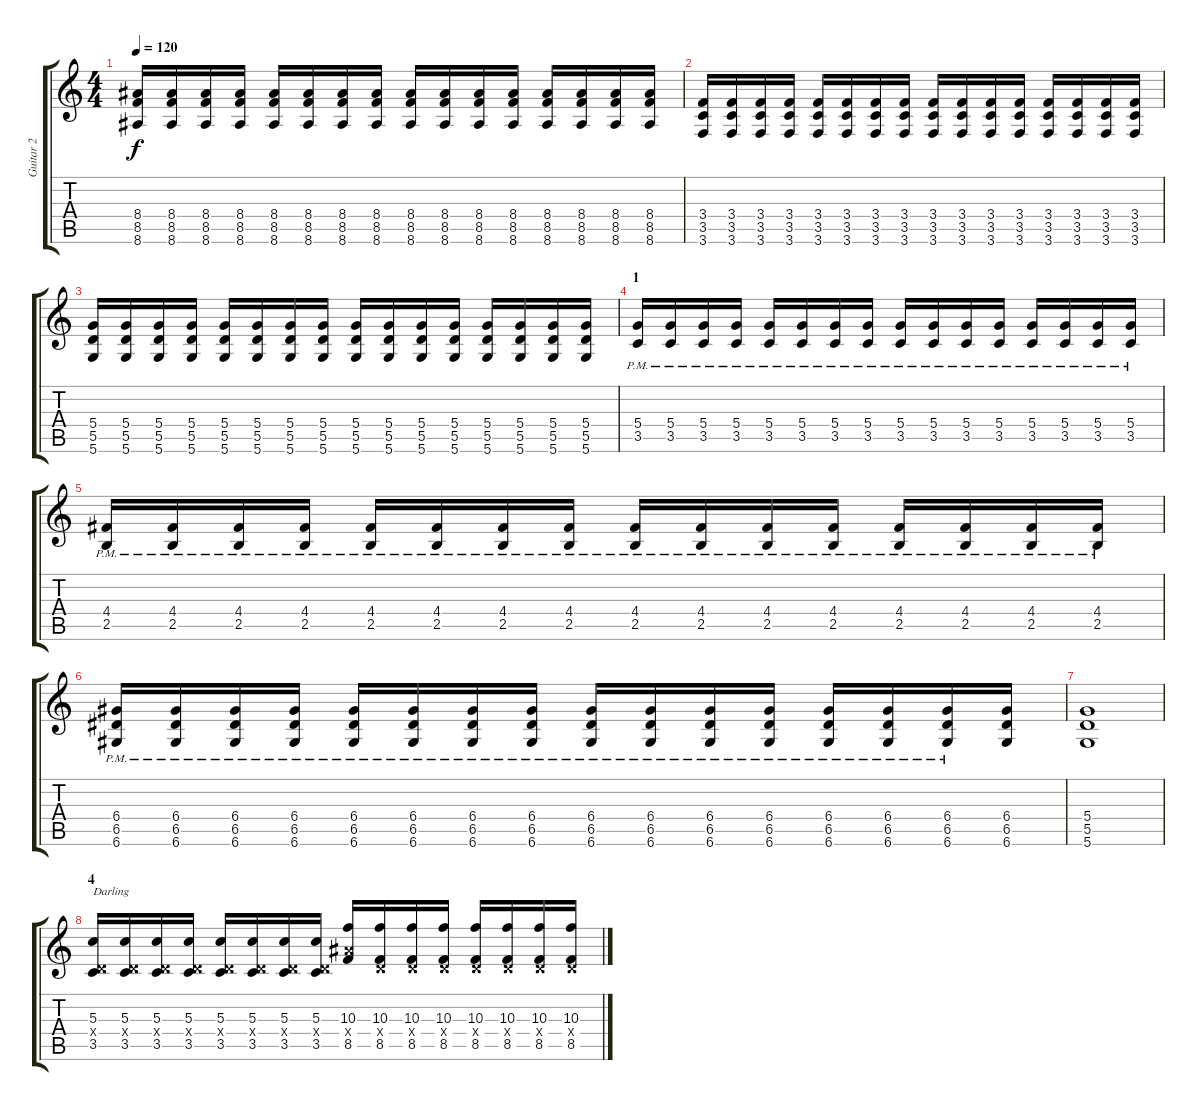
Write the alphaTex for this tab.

\track ("Guitar 2" "Guitar 2") {instrument overdrivenguitar}
\staff {score tabs}
\tuning (E4 B3 G3 D3 A2 D2) {hide}
\ts (4 4)
\tempo 120
\clef g2
\ks c
(8.4 8.5 8.6).16{dy f} (8.4 8.5 8.6).16 (8.4 8.5 8.6).16 (8.4 8.5 8.6).16 (8.4 8.5 8.6).16 (8.4 8.5 8.6).16 (8.4 8.5 8.6).16 (8.4 8.5 8.6).16 (8.4 8.5 8.6).16 (8.4 8.5 8.6).16 (8.4 8.5 8.6).16 (8.4 8.5 8.6).16 (8.4 8.5 8.6).16 (8.4 8.5 8.6).16 (8.4 8.5 8.6).16 (8.4 8.5 8.6).16 |
(3.4 3.5 3.6).16 (3.4 3.5 3.6).16 (3.4 3.5 3.6).16 (3.4 3.5 3.6).16 (3.4 3.5 3.6).16 (3.4 3.5 3.6).16 (3.4 3.5 3.6).16 (3.4 3.5 3.6).16 (3.4 3.5 3.6).16 (3.4 3.5 3.6).16 (3.4 3.5 3.6).16 (3.4 3.5 3.6).16 (3.4 3.5 3.6).16 (3.4 3.5 3.6).16 (3.4 3.5 3.6).16 (3.4 3.5 3.6).16 |
(5.4 5.5 5.6).16 (5.4 5.5 5.6).16 (5.4 5.5 5.6).16 (5.4 5.5 5.6).16 (5.4 5.5 5.6).16 (5.4 5.5 5.6).16 (5.4 5.5 5.6).16 (5.4 5.5 5.6).16 (5.4 5.5 5.6).16 (5.4 5.5 5.6).16 (5.4 5.5 5.6).16 (5.4 5.5 5.6).16 (5.4 5.5 5.6).16 (5.4 5.5 5.6).16 (5.4 5.5 5.6).16 (5.4 5.5 5.6).16 |
\section ("" "1")
(5.4{pm} 3.5).16 (5.4{pm} 3.5).16 (5.4{pm} 3.5).16 (5.4{pm} 3.5).16 (5.4{pm} 3.5).16 (5.4{pm} 3.5).16 (5.4{pm} 3.5).16 (5.4{pm} 3.5).16 (5.4{pm} 3.5).16 (5.4{pm} 3.5).16 (5.4{pm} 3.5).16 (5.4{pm} 3.5).16 (5.4{pm} 3.5).16 (5.4{pm} 3.5).16 (5.4{pm} 3.5).16 (5.4{pm} 3.5).16 |
(4.4{pm} 2.5).16 (4.4{pm} 2.5).16 (4.4{pm} 2.5).16 (4.4{pm} 2.5).16 (4.4{pm} 2.5).16 (4.4{pm} 2.5).16 (4.4{pm} 2.5).16 (4.4{pm} 2.5).16 (4.4{pm} 2.5).16 (4.4{pm} 2.5).16 (4.4{pm} 2.5).16 (4.4{pm} 2.5).16 (4.4{pm} 2.5).16 (4.4{pm} 2.5).16 (4.4{pm} 2.5).16 (4.4{pm} 2.5).16 |
(6.4{pm} 6.5 6.6).16 (6.4{pm} 6.5 6.6).16 (6.4{pm} 6.5 6.6).16 (6.4{pm} 6.5 6.6).16 (6.4{pm} 6.5 6.6).16 (6.4{pm} 6.5 6.6).16 (6.4{pm} 6.5 6.6).16 (6.4{pm} 6.5 6.6).16 (6.4{pm} 6.5 6.6).16 (6.4{pm} 6.5 6.6).16 (6.4{pm} 6.5 6.6).16 (6.4{pm} 6.5 6.6).16 (6.4{pm} 6.5 6.6).16 (6.4{pm} 6.5 6.6).16 (6.4{pm} 6.5 6.6).16 (6.4 6.5 6.6).16 |
(5.4 5.5 5.6).1 |
\section ("" "4")
(5.3 0.4{x} 3.5).16{txt "Darling"} (5.3 0.4{x} 3.5).16 (5.3 0.4{x} 3.5).16 (5.3 0.4{x} 3.5).16 (5.3 0.4{x} 3.5).16 (5.3 0.4{x} 3.5).16 (5.3 0.4{x} 3.5).16 (5.3 0.4{x} 3.5).16 (10.3 8.4{x} 8.5).16 (10.3 0.4{x} 8.5).16 (10.3 0.4{x} 8.5).16 (10.3 0.4{x} 8.5).16 (10.3 0.4{x} 8.5).16 (10.3 0.4{x} 8.5).16 (10.3 0.4{x} 8.5).16 (10.3 0.4{x} 8.5).16
